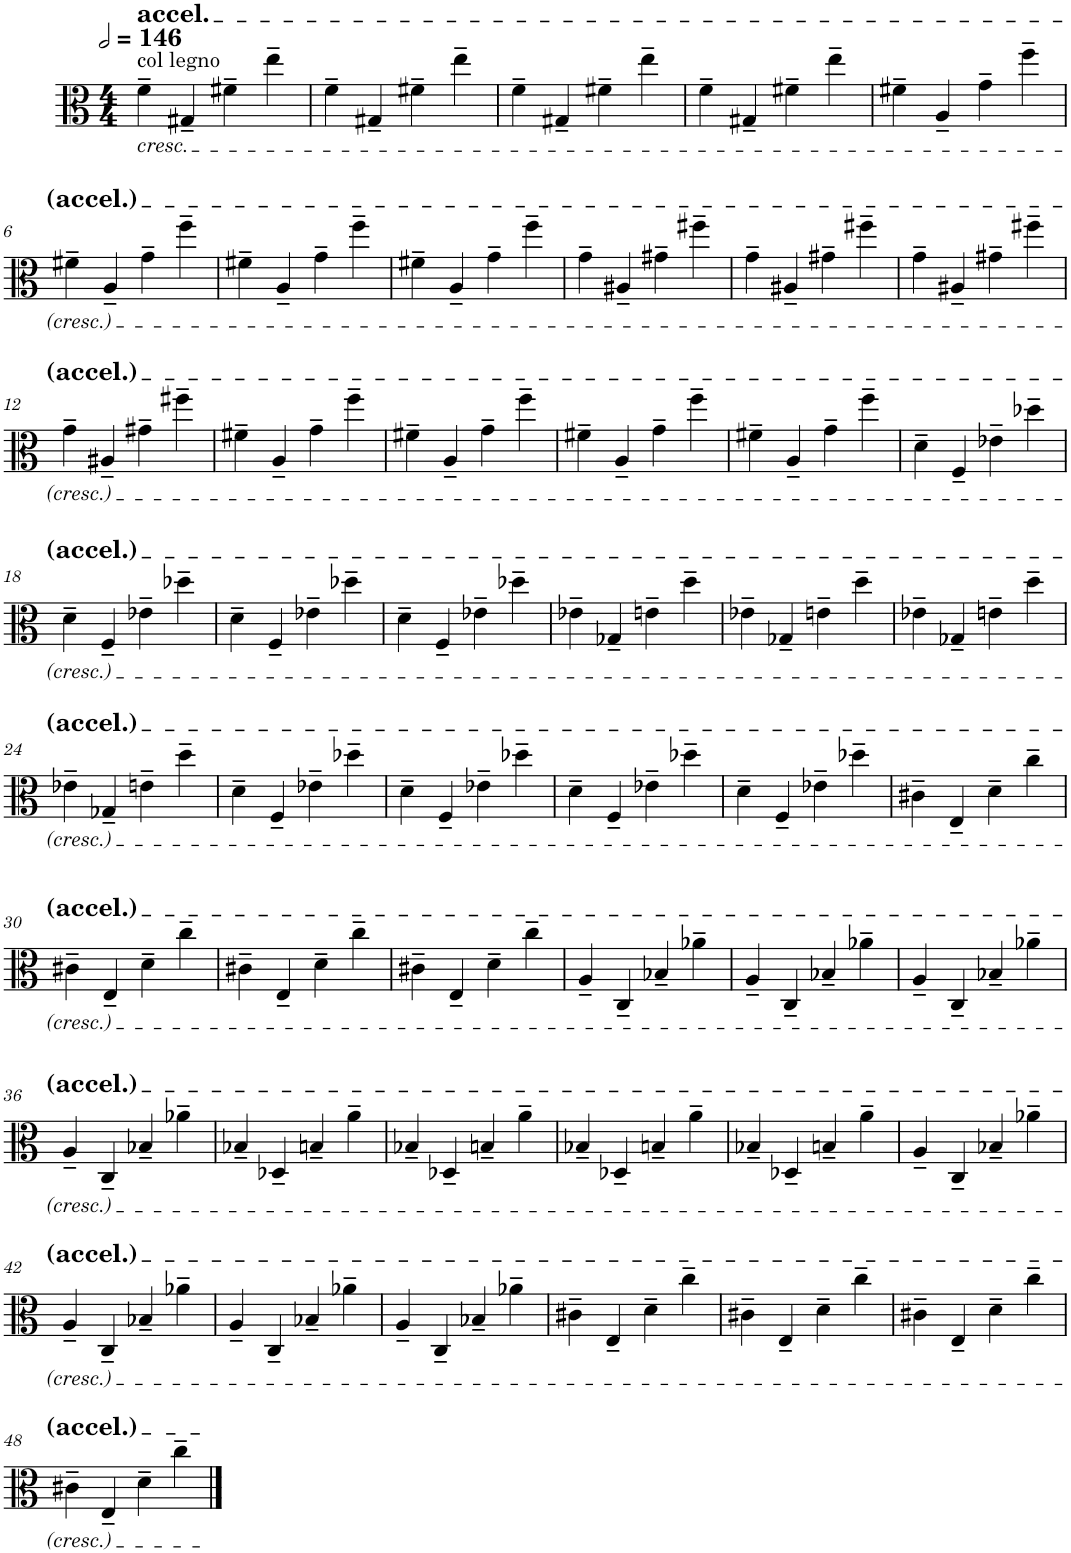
**kern
*part1
*staff1
*I"Viola
*I'Vla.
*clefC3
*k[]
*M4/4
*MM292
=1
!LO:TX:a:t=col legno
!LO:TX:b:i:t=cresc.
!LO:TX:a:t=accel.
4f~\
4G#X~/
4f#X~\
4ee~\
=2
4f~\
4G#X~/
4f#X~\
4ee~\
=3
4f~\
4G#X~/
4f#X~\
4ee~\
=4
4f~\
4G#X~/
4f#X~\
4ee~\
=5
4f#X~\
4A~/
4g~\
4ff~\
!!LO:LB:g=z
=6
4f#X~\
4A~/
4g~\
4ff~\
=7
4f#X~\
4A~/
4g~\
4ff~\
=8
4f#X~\
4A~/
4g~\
4ff~\
=9
4g~\
4A#X~/
4g#X~\
4ff#X~\
=10
4g~\
4A#X~/
4g#X~\
4ff#X~\
=11
4g~\
4A#X~/
4g#X~\
4ff#X~\
!!LO:LB:g=z
=12
4g~\
4A#X~/
4g#X~\
4ff#X~\
=13
4f#X~\
4A~/
4g~\
4ff~\
=14
4f#X~\
4A~/
4g~\
4ff~\
=15
4f#X~\
4A~/
4g~\
4ff~\
=16
4f#X~\
4A~/
4g~\
4ff~\
=17
4d~\
4F~/
4e-X~\
4dd-X~\
!!LO:LB:g=z
=18
4d~\
4F~/
4e-X~\
4dd-X~\
=19
4d~\
4F~/
4e-X~\
4dd-X~\
=20
4d~\
4F~/
4e-X~\
4dd-X~\
=21
4e-X~\
4G-X~/
4en~\
4dd~\
=22
4e-X~\
4G-X~/
4en~\
4dd~\
=23
4e-X~\
4G-X~/
4en~\
4dd~\
!!LO:LB:g=z
=24
4e-X~\
4G-X~/
4en~\
4dd~\
=25
4d~\
4F~/
4e-X~\
4dd-X~\
=26
4d~\
4F~/
4e-X~\
4dd-X~\
=27
4d~\
4F~/
4e-X~\
4dd-X~\
=28
4d~\
4F~/
4e-X~\
4dd-X~\
=29
4c#X~\
4E~/
4d~\
4cc~\
!!LO:LB:g=z
=30
4c#X~\
4E~/
4d~\
4cc~\
=31
4c#X~\
4E~/
4d~\
4cc~\
=32
4c#X~\
4E~/
4d~\
4cc~\
=33
4A~/
4C~/
4B-X~/
4a-X~\
=34
4A~/
4C~/
4B-X~/
4a-X~\
=35
4A~/
4C~/
4B-X~/
4a-X~\
!!LO:LB:g=z
=36
4A~/
4C~/
4B-X~/
4a-X~\
=37
4B-X~/
4D-X~/
4Bn~/
4a~\
=38
4B-X~/
4D-X~/
4Bn~/
4a~\
=39
4B-X~/
4D-X~/
4Bn~/
4a~\
=40
4B-X~/
4D-X~/
4Bn~/
4a~\
=41
4A~/
4C~/
4B-X~/
4a-X~\
!!LO:LB:g=z
=42
4A~/
4C~/
4B-X~/
4a-X~\
=43
4A~/
4C~/
4B-X~/
4a-X~\
=44
4A~/
4C~/
4B-X~/
4a-X~\
=45
4c#X~\
4E~/
4d~\
4cc~\
=46
4c#X~\
4E~/
4d~\
4cc~\
=47
4c#X~\
4E~/
4d~\
4cc~\
!!LO:LB:g=z
=48
4c#X~\
4E~/
4d~\
4cc~\
==
*-
